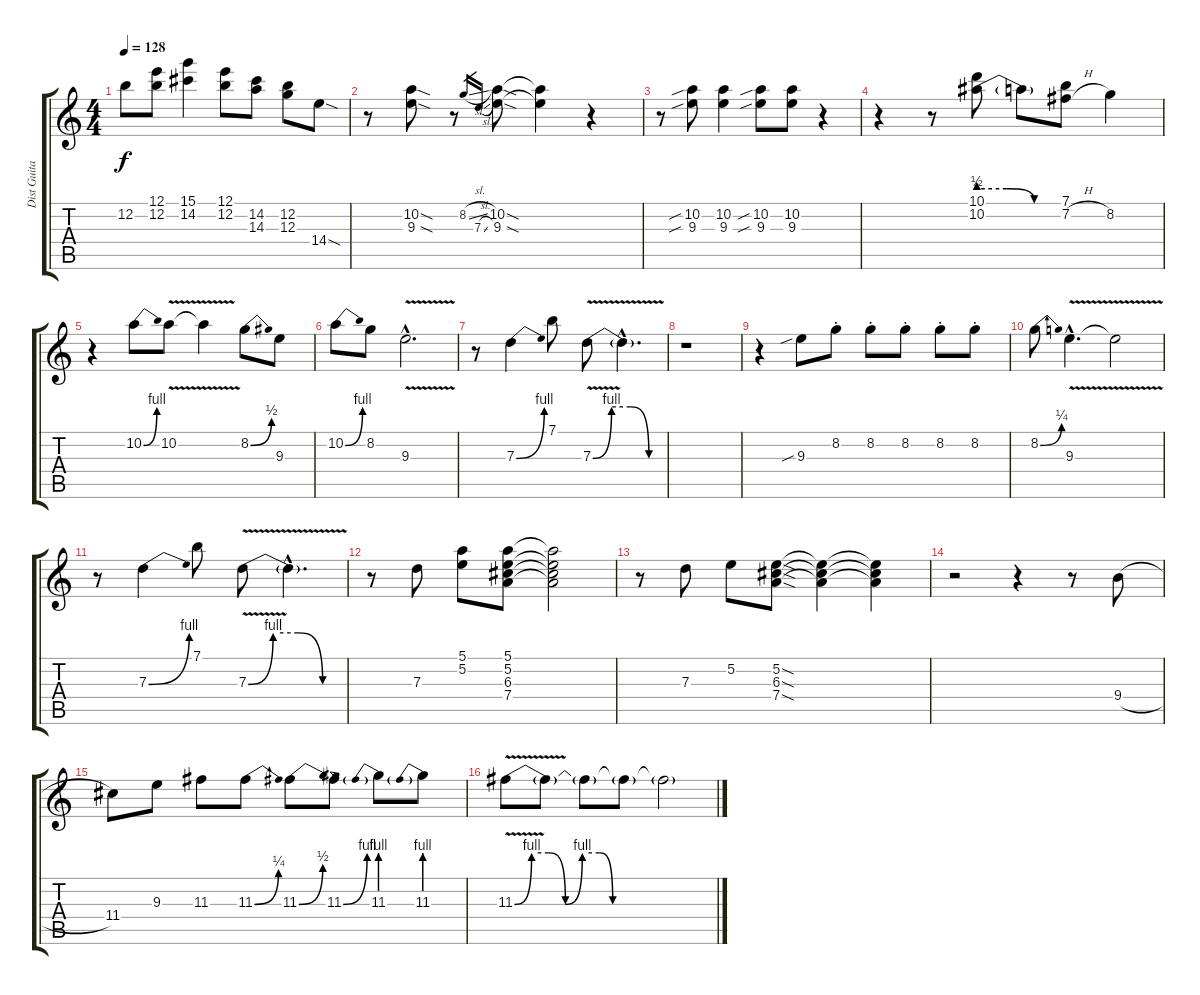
\track ("Dist Guitar" "Dist Guita") {instrument distortionguitar}
\staff {score tabs}
\tuning (E4 B3 G3 D3 A2 E2) {hide}
\ts (4 4)
\tempo 128
\clef g2
\ks c
12.2.8{dy f} (12.1 12.2).8 (15.1 14.2).4 (12.1 12.2).8 (14.2 14.3).8 (12.2 12.3).8 14.4{sod}.8 |
r.8 (10.2{sod} 9.3{sod}).8 r.8 8.2{sl}.16{gr} 7.3{sl}.16{gr} (10.2{sod} 9.3{sod}).8 (10.2{t} 9.3{t}).4 r.4 |
r.8 (10.2{sib} 9.3{sib}).8 (10.2 9.3).4 (10.2{sib} 9.3{sib}).8 (10.2 9.3).8 r.4 |
r.4 r.8 (10.1 10.2{be (custom 0 2 20 2 40 0 60 0)}).8 10.2{t}.8 (7.1 7.2{h}).8 8.2.4 |
r.4 10.2{be (bend 0 0 60 4)}.8 10.2{v}.8 10.2{t}.4 8.2{be (bend 0 0 60 2)}.8 9.3.8 |
10.2{be (bend 0 0 60 4)}.8 8.2.8 9.3{v hac}.2{d} |
r.8 7.3{be (bend 0 0 60 4)}.4 7.1.8 7.3{be (custom 0 0 15 4 30 4 45 0 60 0) v}.8 7.3{hac t}.4{d} |
r.1 |
r.4 9.3{sib}.8 8.2{st}.8 8.2{st}.8 8.2{st}.8 8.2{st}.8 8.2{st}.8 |
8.2{be (bend 0 0 60 1)}.8 9.3{v hac}.4{d} 9.3{t}.2 |
r.8 7.3{be (bend 0 0 60 4)}.4 7.1.8 7.3{be (custom 0 0 15 4 30 4 45 0 60 0) v}.8 7.3{hac t}.4{d} |
r.8 7.3.8 (5.1 5.2).8 (5.1 5.2 6.3 7.4).8 (5.1{t} 5.2{t} 6.3{t} 7.4{t}).2 |
r.8 7.3.8 5.2.8 (5.2{sod} 6.3{sod} 7.4{sod}).8 (5.2{t} 6.3{t} 7.4{t}).4 (5.2{t} 6.3{t} 7.4{t}).4 |
r.2 r.4 r.8 9.4{h}.8 |
11.4.8 9.3.8 11.3.8 11.3{be (bend 0 0 60 1)}.8 11.3{be (bend 0 0 60 2)}.8 11.3{be (bend 0 0 60 4)}.8 11.3{be (prebend 0 4 60 4)}.8 11.3{be (prebend 0 4 60 4)}.8 |
11.3{be (custom 0 0 5 4 10 4 15 0 20 4 25 4 29 0 60 0) v}.8 11.3{t}.8 11.3{t}.8 11.3{t}.8 11.3{t}.2
